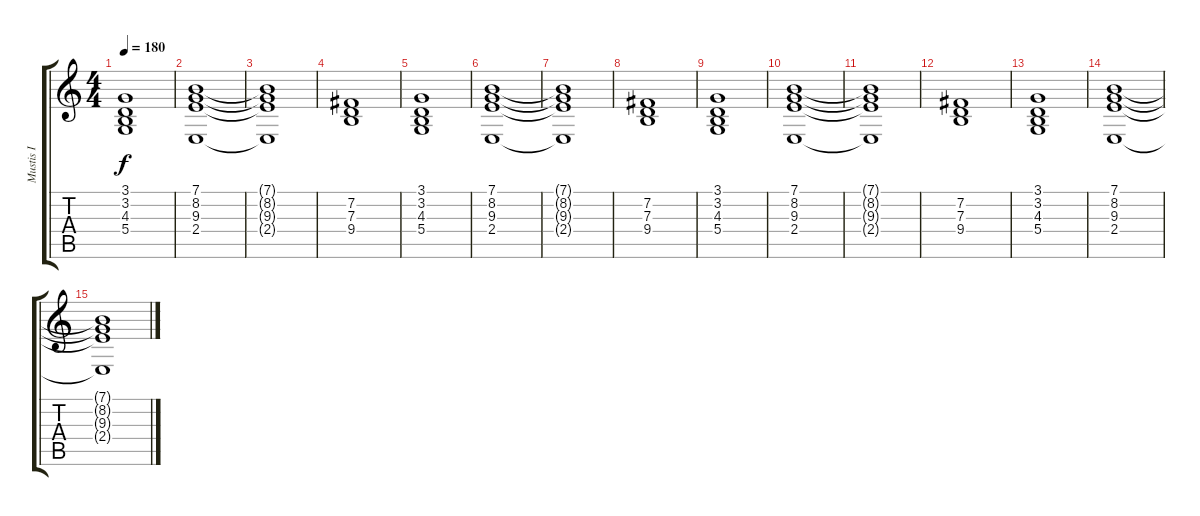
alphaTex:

\track ("Mustis I" "Mustis I") {instrument stringensemble1}
\staff {score tabs}
\tuning (E4 B3 G3 D3 A2 E2) {hide}
\ts (4 4)
\tempo 180
\clef g2
\ks c
(3.1 3.2 4.3 5.4).1{dy f} |
(7.1 8.2 9.3 2.4).1 |
(7.1{t} 8.2{t} 9.3{t} 2.4{t}).1 |
(7.2 7.3 9.4).1 |
(3.1 3.2 4.3 5.4).1 |
(7.1 8.2 9.3 2.4).1 |
(7.1{t} 8.2{t} 9.3{t} 2.4{t}).1 |
(7.2 7.3 9.4).1 |
(3.1 3.2 4.3 5.4).1 |
(7.1 8.2 9.3 2.4).1 |
(7.1{t} 8.2{t} 9.3{t} 2.4{t}).1 |
(7.2 7.3 9.4).1 |
(3.1 3.2 4.3 5.4).1 |
(7.1 8.2 9.3 2.4).1 |
(7.1{t} 8.2{t} 9.3{t} 2.4{t}).1
